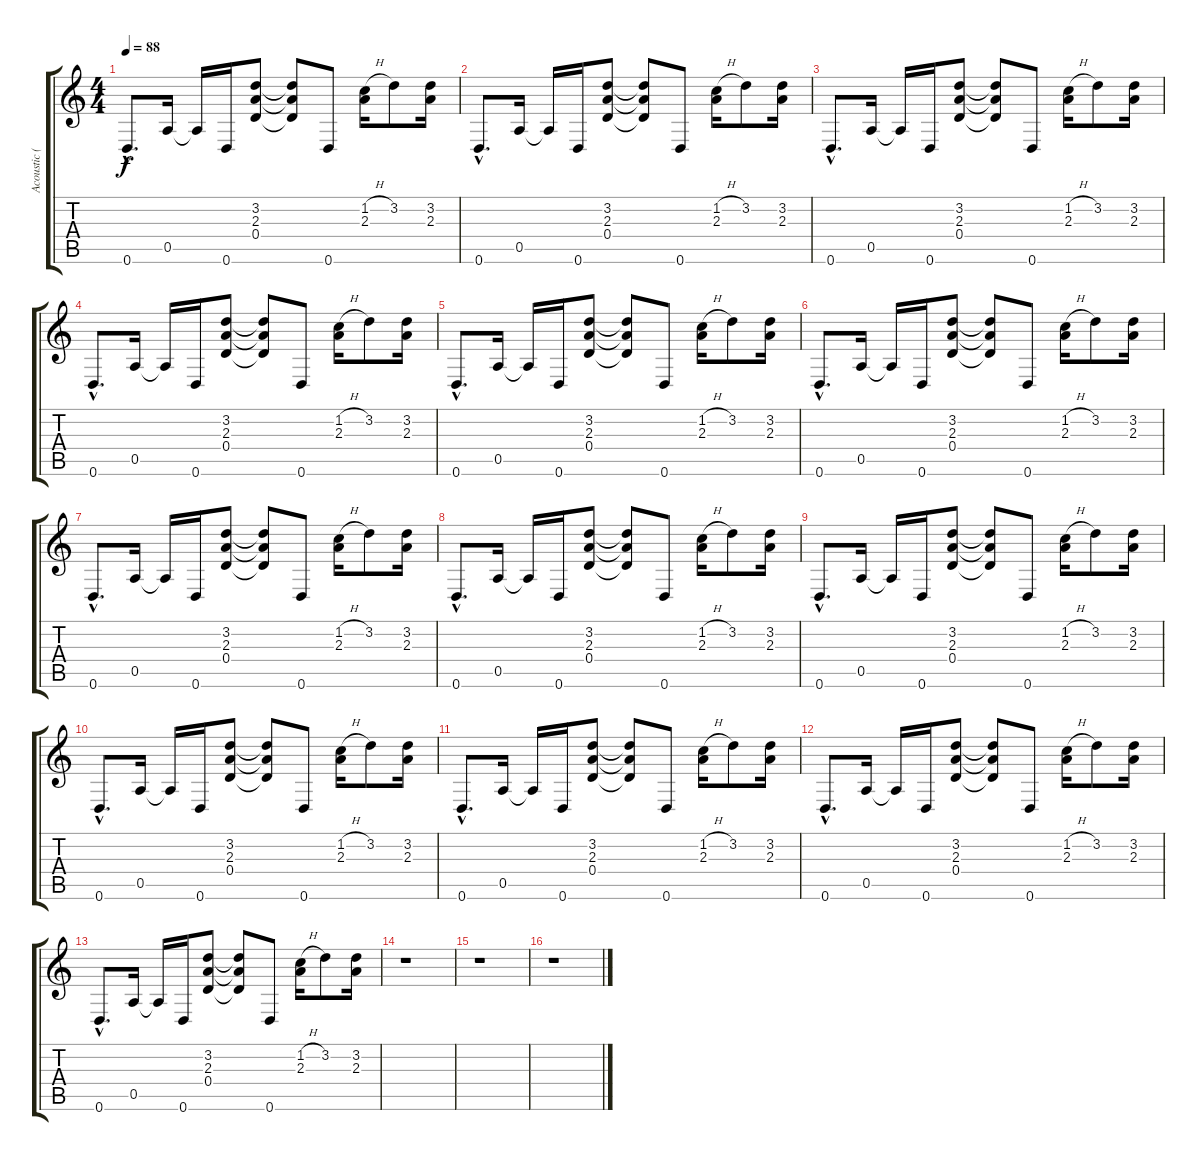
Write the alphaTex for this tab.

\track ("Acoustic (Intro) / Rhythm / Lead" "Acoustic (") {instrument acousticguitarsteel}
\staff {score tabs}
\tuning (E4 B3 G3 D3 A2 D2) {hide}
\ts (4 4)
\tempo 88
\clef g2
\ks c
0.6{hac}.8{d dy f} 0.5.16 0.5{t}.16 0.6.16 (3.2 2.3 0.4).8 (3.2{t} 2.3{t} 0.4{t}).8 0.6.8 (1.2{h} 2.3).16 3.2.8 (3.2 2.3).16 |
0.6{hac}.8{d} 0.5.16 0.5{t}.16 0.6.16 (3.2 2.3 0.4).8 (3.2{t} 2.3{t} 0.4{t}).8 0.6.8 (1.2{h} 2.3).16 3.2.8 (3.2 2.3).16 |
0.6{hac}.8{d} 0.5.16 0.5{t}.16 0.6.16 (3.2 2.3 0.4).8 (3.2{t} 2.3{t} 0.4{t}).8 0.6.8 (1.2{h} 2.3).16 3.2.8 (3.2 2.3).16 |
0.6{hac}.8{d} 0.5.16 0.5{t}.16 0.6.16 (3.2 2.3 0.4).8 (3.2{t} 2.3{t} 0.4{t}).8 0.6.8 (1.2{h} 2.3).16 3.2.8 (3.2 2.3).16 |
0.6{hac}.8{d} 0.5.16 0.5{t}.16 0.6.16 (3.2 2.3 0.4).8 (3.2{t} 2.3{t} 0.4{t}).8 0.6.8 (1.2{h} 2.3).16 3.2.8 (3.2 2.3).16 |
0.6{hac}.8{d} 0.5.16 0.5{t}.16 0.6.16 (3.2 2.3 0.4).8 (3.2{t} 2.3{t} 0.4{t}).8 0.6.8 (1.2{h} 2.3).16 3.2.8 (3.2 2.3).16 |
0.6{hac}.8{d} 0.5.16 0.5{t}.16 0.6.16 (3.2 2.3 0.4).8 (3.2{t} 2.3{t} 0.4{t}).8 0.6.8 (1.2{h} 2.3).16 3.2.8 (3.2 2.3).16 |
0.6{hac}.8{d} 0.5.16 0.5{t}.16 0.6.16 (3.2 2.3 0.4).8 (3.2{t} 2.3{t} 0.4{t}).8 0.6.8 (1.2{h} 2.3).16 3.2.8 (3.2 2.3).16 |
0.6{hac}.8{d} 0.5.16 0.5{t}.16 0.6.16 (3.2 2.3 0.4).8 (3.2{t} 2.3{t} 0.4{t}).8 0.6.8 (1.2{h} 2.3).16 3.2.8 (3.2 2.3).16 |
0.6{hac}.8{d} 0.5.16 0.5{t}.16 0.6.16 (3.2 2.3 0.4).8 (3.2{t} 2.3{t} 0.4{t}).8 0.6.8 (1.2{h} 2.3).16 3.2.8 (3.2 2.3).16 |
0.6{hac}.8{d} 0.5.16 0.5{t}.16 0.6.16 (3.2 2.3 0.4).8 (3.2{t} 2.3{t} 0.4{t}).8 0.6.8 (1.2{h} 2.3).16 3.2.8 (3.2 2.3).16 |
0.6{hac}.8{d} 0.5.16 0.5{t}.16 0.6.16 (3.2 2.3 0.4).8 (3.2{t} 2.3{t} 0.4{t}).8 0.6.8 (1.2{h} 2.3).16 3.2.8 (3.2 2.3).16 |
0.6{hac}.8{d} 0.5.16 0.5{t}.16 0.6.16 (3.2 2.3 0.4).8 (3.2{t} 2.3{t} 0.4{t}).8 0.6.8 (1.2{h} 2.3).16 3.2.8 (3.2 2.3).16 |
r.1 |
r.1 |
r.1
